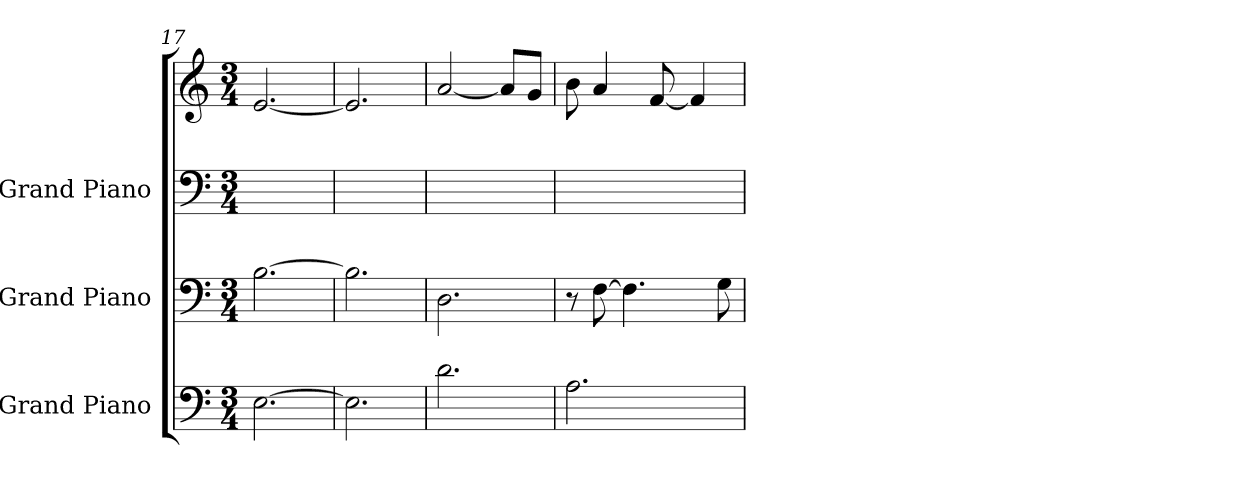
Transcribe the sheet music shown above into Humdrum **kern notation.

**kern	**kern	**kern	**kern
*part3	*part2	*part1	*part1
*staff4	*staff3	*staff2	*staff1
*I"Grand Piano	*I"Grand Piano	*I"Grand Piano	*
*clefF4	*clefF4	*clefF4	*clefG2
*k[]	*k[]	*k[]	*k[]
*C:	*C:	*C:	*C:
*M3/4	*M3/4	*M3/4	*M3/4
=17	=17	=17	=17
[2.E	[2.B	2.ryy	[2.e
=18	=18	=18	=18
2.E]	2.B]	2.ryy	2.e]
=19	=19	=19	=19
2.d	2.D	2.ryy	[2a
.	.	.	8aL]
.	.	.	8gJ
=20	=20	=20	=20
2.A	8r	2.ryy	8b
.	[8F	.	4a
.	4.F]	.	.
.	.	.	[8f
.	.	.	4f]
.	8G	.	.
=	=	=	=
*-	*-	*-	*-
